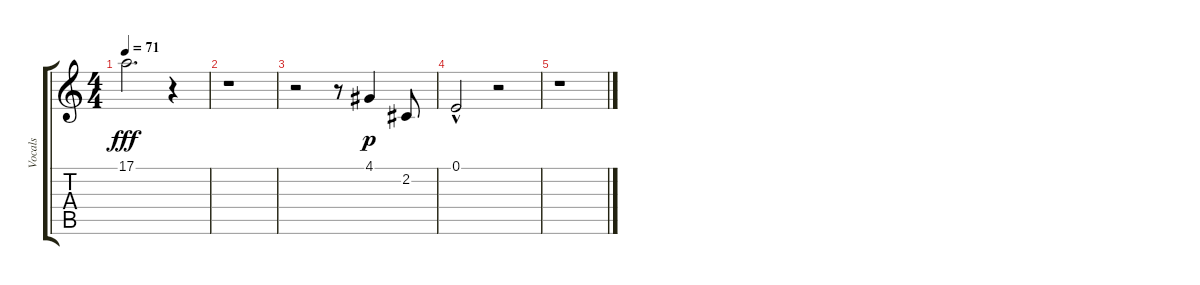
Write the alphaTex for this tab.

\track ("Vocals" "Vocals") {instrument baritonesax}
\staff {score tabs}
\tuning (E4 B3 G3 D3 A2 E2) {hide}
\ts (4 4)
\tempo 71
\clef g2
\ks c
17.1.2{d dy fff} r.4 |
r.1 |
r.2 r.8 4.1.4{dy p} 2.2.8 |
0.1{hac}.2 r.2 |
r.1
